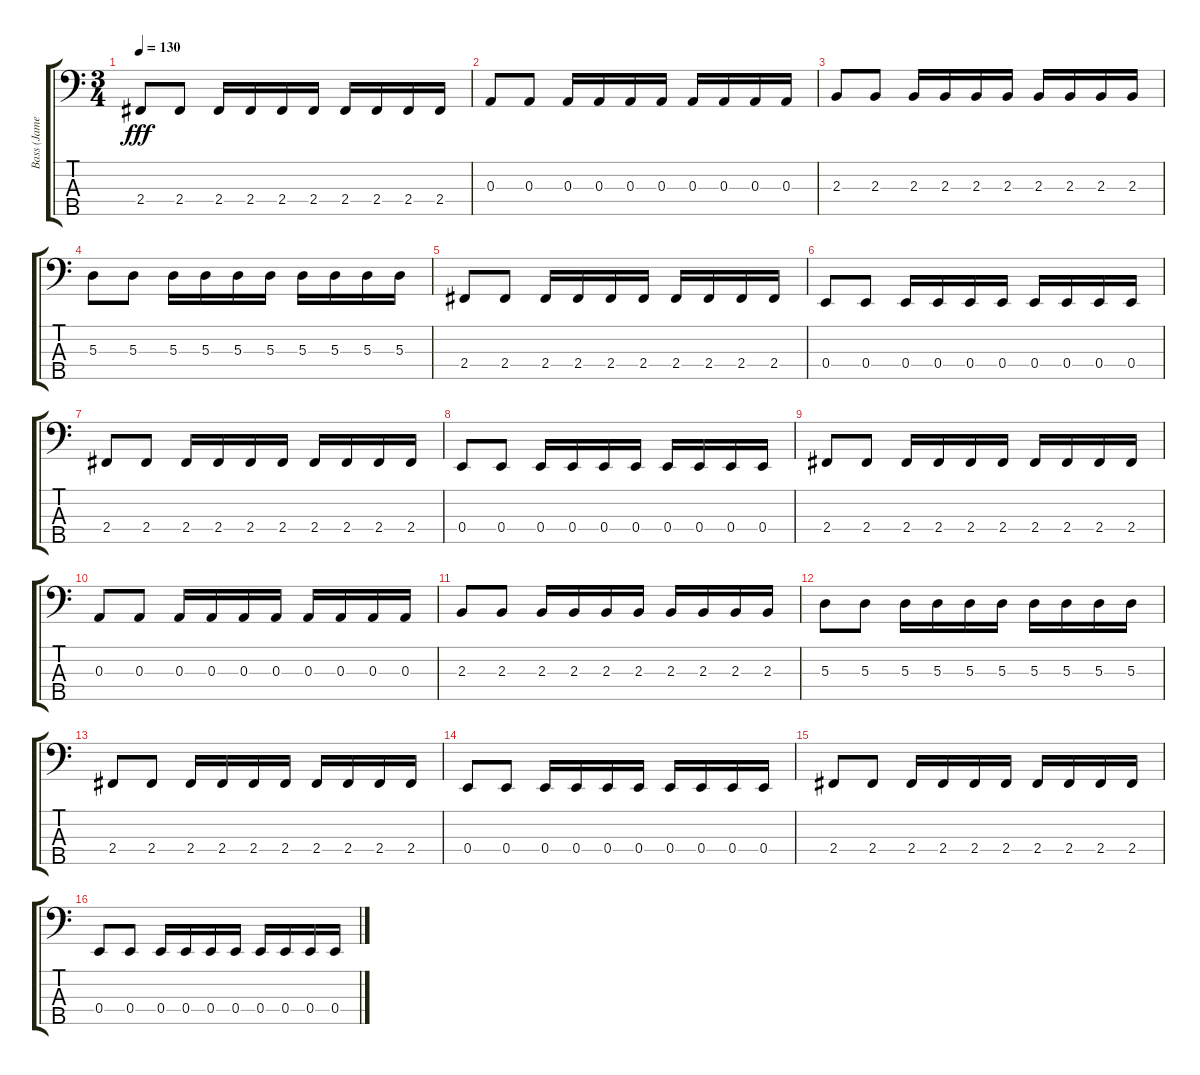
\track ("Bass (James)" "Bass (Jame") {instrument electricbassfinger}
\staff {score tabs}
\tuning (G2 D2 A1 E1 B0) {hide}
\ts (3 4)
\tempo 130
\clef f4
\ks c
2.4.8{dy fff} 2.4.8 2.4.16 2.4.16 2.4.16 2.4.16 2.4.16 2.4.16 2.4.16 2.4.16 |
0.3.8 0.3.8 0.3.16 0.3.16 0.3.16 0.3.16 0.3.16 0.3.16 0.3.16 0.3.16 |
2.3.8 2.3.8 2.3.16 2.3.16 2.3.16 2.3.16 2.3.16 2.3.16 2.3.16 2.3.16 |
5.3.8 5.3.8 5.3.16 5.3.16 5.3.16 5.3.16 5.3.16 5.3.16 5.3.16 5.3.16 |
2.4.8 2.4.8 2.4.16 2.4.16 2.4.16 2.4.16 2.4.16 2.4.16 2.4.16 2.4.16 |
0.4.8 0.4.8 0.4.16 0.4.16 0.4.16 0.4.16 0.4.16 0.4.16 0.4.16 0.4.16 |
2.4.8 2.4.8 2.4.16 2.4.16 2.4.16 2.4.16 2.4.16 2.4.16 2.4.16 2.4.16 |
0.4.8 0.4.8 0.4.16 0.4.16 0.4.16 0.4.16 0.4.16 0.4.16 0.4.16 0.4.16 |
2.4.8 2.4.8 2.4.16 2.4.16 2.4.16 2.4.16 2.4.16 2.4.16 2.4.16 2.4.16 |
0.3.8 0.3.8 0.3.16 0.3.16 0.3.16 0.3.16 0.3.16 0.3.16 0.3.16 0.3.16 |
2.3.8 2.3.8 2.3.16 2.3.16 2.3.16 2.3.16 2.3.16 2.3.16 2.3.16 2.3.16 |
5.3.8 5.3.8 5.3.16 5.3.16 5.3.16 5.3.16 5.3.16 5.3.16 5.3.16 5.3.16 |
2.4.8 2.4.8 2.4.16 2.4.16 2.4.16 2.4.16 2.4.16 2.4.16 2.4.16 2.4.16 |
0.4.8 0.4.8 0.4.16 0.4.16 0.4.16 0.4.16 0.4.16 0.4.16 0.4.16 0.4.16 |
2.4.8 2.4.8 2.4.16 2.4.16 2.4.16 2.4.16 2.4.16 2.4.16 2.4.16 2.4.16 |
0.4.8 0.4.8 0.4.16 0.4.16 0.4.16 0.4.16 0.4.16 0.4.16 0.4.16 0.4.16
